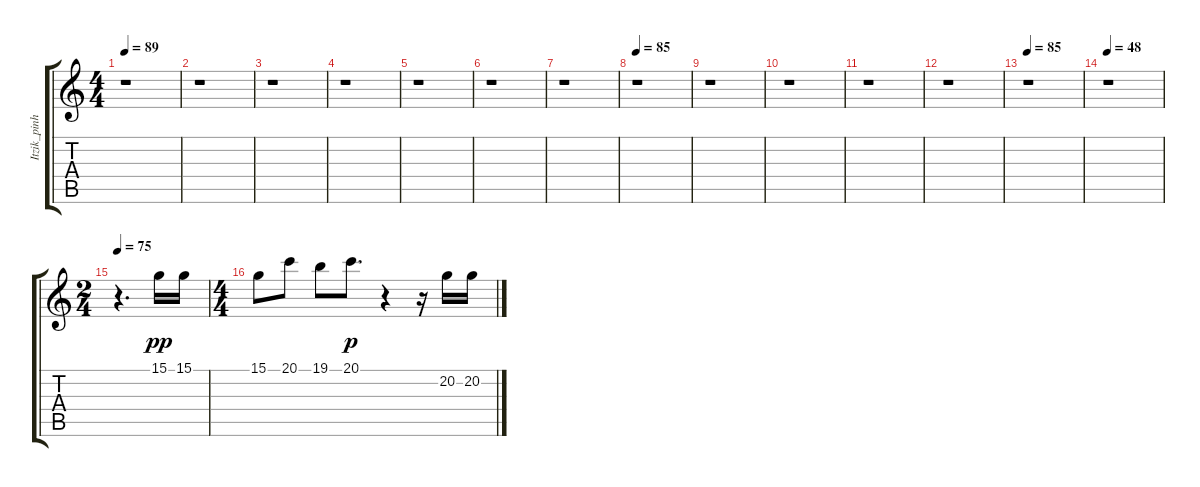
\track ("" "Itzik_pinh") {instrument tremolostrings}
\staff {score tabs}
\tuning (E4 B3 G3 D3 A2 E2) {hide}
\ts (4 4)
\tempo 89
\clef g2
\ks c
r.1{dy mp} |
r.1 |
r.1 |
r.1 |
r.1 |
r.1 |
r.1 |
\tempo 85
r.1 |
r.1 |
r.1 |
r.1 |
r.1 |
\tempo 85
r.1 |
\tempo 48
r.1 |
\ts (2 4)
\tempo 75
r.4{d} 15.1.16{dy pp} 15.1.16 |
\ts (4 4)
15.1.8 20.1.8 19.1.8 20.1.8{d dy p} r.4 r.16 20.2.16 20.2.16
